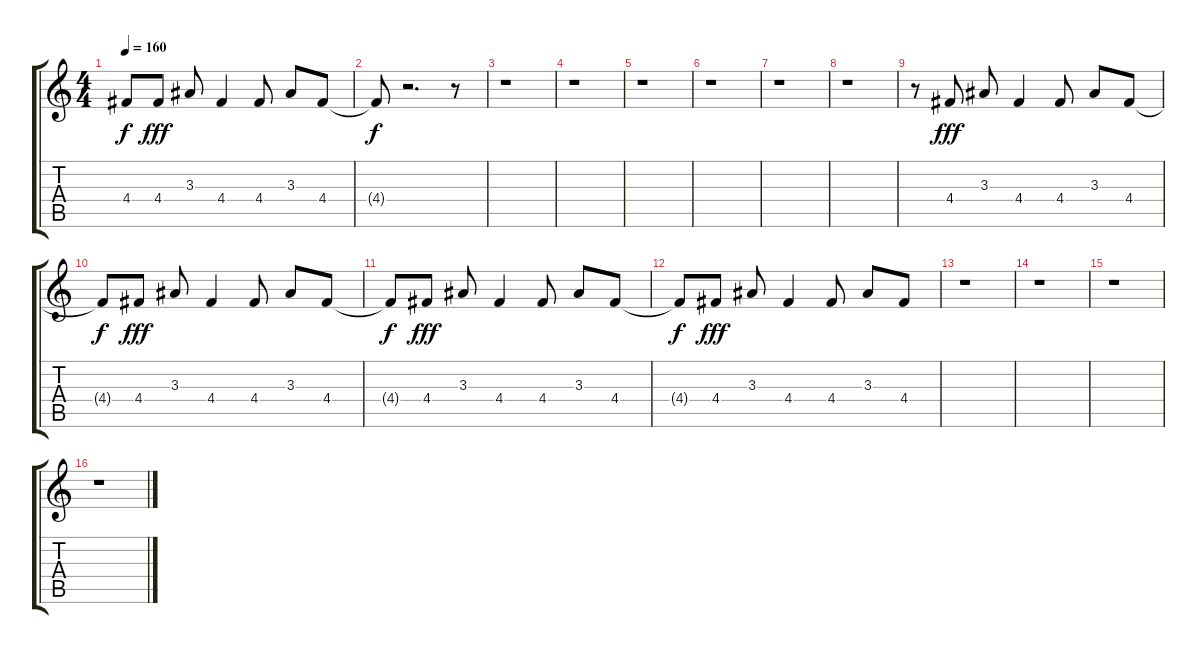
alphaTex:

\track "" {instrument electricguitarclean}
\staff {score tabs}
\tuning (E4 B3 G3 D3 A2 E2) {hide}
\ts (4 4)
\tempo 160
\clef g2
\ks c
4.4{t}.8{dy f} 4.4.8{dy fff} 3.3.8 4.4.4 4.4.8 3.3.8 4.4.8 |
4.4{t}.8{dy f} r.2{d} r.8 |
r.1 |
r.1 |
r.1 |
r.1 |
r.1 |
r.1 |
r.8 4.4.8{dy fff} 3.3.8 4.4.4 4.4.8 3.3.8 4.4.8 |
4.4{t}.8{dy f} 4.4.8{dy fff} 3.3.8 4.4.4 4.4.8 3.3.8 4.4.8 |
4.4{t}.8{dy f} 4.4.8{dy fff} 3.3.8 4.4.4 4.4.8 3.3.8 4.4.8 |
4.4{t}.8{dy f} 4.4.8{dy fff} 3.3.8 4.4.4 4.4.8 3.3.8 4.4.8 |
r.1 |
r.1 |
r.1 |
r.1
